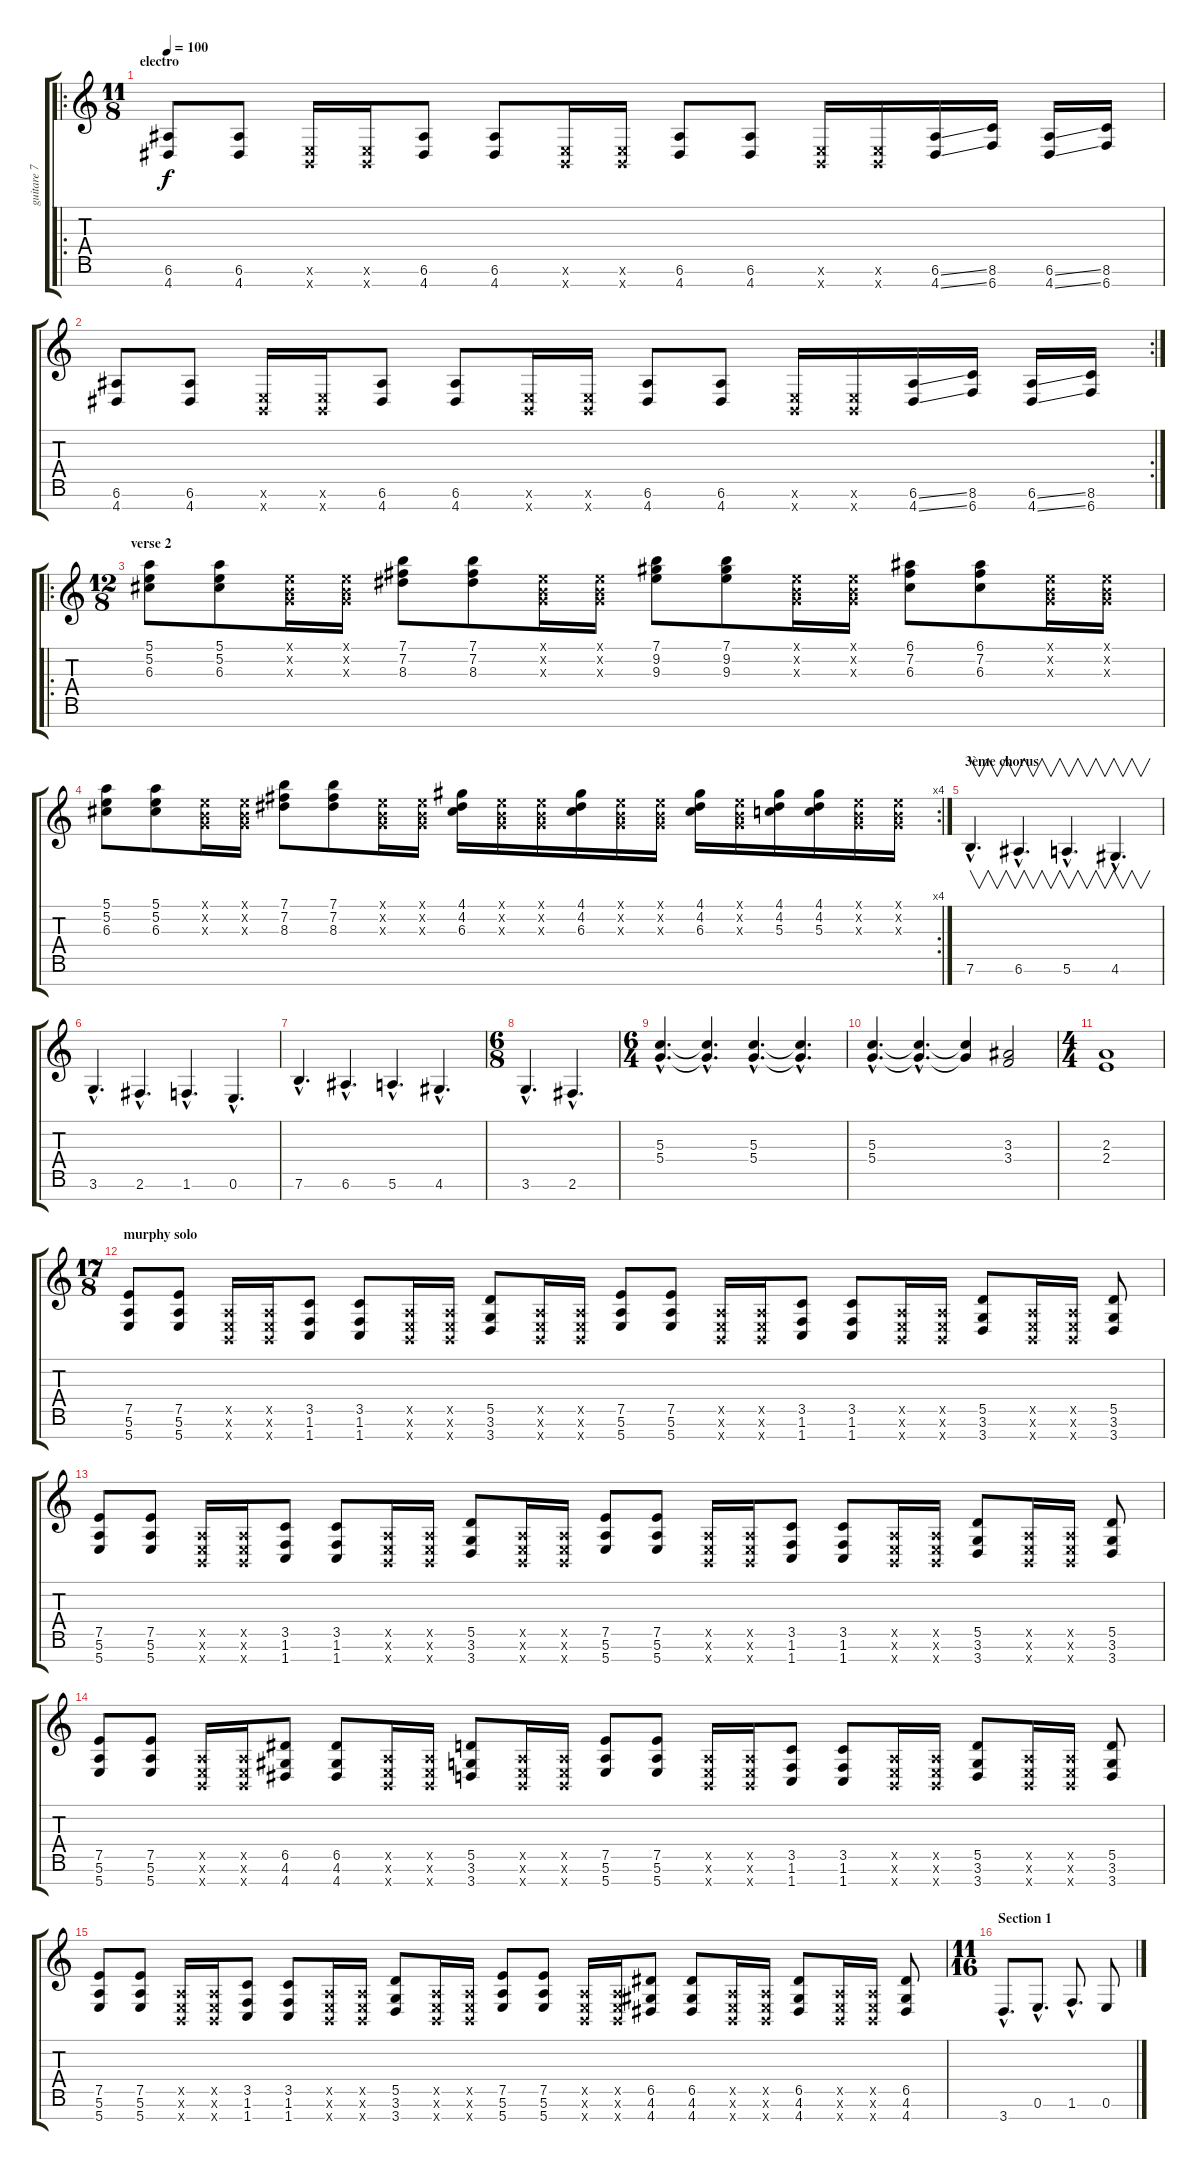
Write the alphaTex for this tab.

\track ("guitare 7 cordes" "guitare 7 ") {instrument overdrivenguitar}
\staff {score tabs}
\tuning (E4 B3 G3 D3 A2 E2 B1) {hide}
\ro
\ts (11 8)
\section ("" "electro")
\tempo 100
\clef g2
\ks c
(6.6 4.7).8{dy f} (6.6 4.7).8 (0.6{x} 0.7{x}).16 (0.6{x} 0.7{x}).16 (6.6 4.7).8 (6.6 4.7).8 (0.6{x} 0.7{x}).16 (0.6{x} 0.7{x}).16 (6.6 4.7).8 (6.6 4.7).8 (0.6{x} 0.7{x}).16 (0.6{x} 0.7{x}).16 (6.6{ss} 4.7{ss}).16 (8.6 6.7).16 (6.6{ss} 4.7{ss}).16 (8.6 6.7).16 |
\rc 2
(6.6 4.7).8 (6.6 4.7).8 (0.6{x} 0.7{x}).16 (0.6{x} 0.7{x}).16 (6.6 4.7).8 (6.6 4.7).8 (0.6{x} 0.7{x}).16 (0.6{x} 0.7{x}).16 (6.6 4.7).8 (6.6 4.7).8 (0.6{x} 0.7{x}).16 (0.6{x} 0.7{x}).16 (6.6{ss} 4.7{ss}).16 (8.6 6.7).16 (6.6{ss} 4.7{ss}).16 (8.6 6.7).16 |
\ro
\ts (12 8)
\section ("" "verse 2")
(5.1 5.2 6.3).8{instrument distortionguitar} (5.1 5.2 6.3).8 (0.1{x} 0.2{x} 0.3{x}).16 (0.1{x} 0.2{x} 0.3{x}).16 (7.1 7.2 8.3).8 (7.1 7.2 8.3).8 (0.1{x} 0.2{x} 0.3{x}).16 (0.1{x} 0.2{x} 0.3{x}).16 (7.1 9.2 9.3).8 (7.1 9.2 9.3).8 (0.1{x} 0.2{x} 0.3{x}).16 (0.1{x} 0.2{x} 0.3{x}).16 (6.1 7.2 6.3).8 (6.1 7.2 6.3).8 (0.1{x} 0.2{x} 0.3{x}).16 (0.1{x} 0.2{x} 0.3{x}).16 |
\rc 4
(5.1 5.2 6.3).8 (5.1 5.2 6.3).8 (0.1{x} 0.2{x} 0.3{x}).16 (0.1{x} 0.2{x} 0.3{x}).16 (7.1 7.2 8.3).8 (7.1 7.2 8.3).8 (0.1{x} 0.2{x} 0.3{x}).16 (0.1{x} 0.2{x} 0.3{x}).16 (4.1 4.2 6.3).16 (0.1{x} 0.2{x} 0.3{x}).16 (0.1{x} 0.2{x} 0.3{x}).16 (4.1 4.2 6.3).16 (0.1{x} 0.2{x} 0.3{x}).16 (0.1{x} 0.2{x} 0.3{x}).16 (4.1 4.2 6.3).16 (0.1{x} 0.2{x} 0.3{x}).16 (4.1 4.2 5.3).16 (4.1 4.2 5.3).16 (0.1{x} 0.2{x} 0.3{x}).16 (0.1{x} 0.2{x} 0.3{x}).16 |
\section ("" "3ème chorus")
7.6{hac}.4{v d} 6.6{hac}.4{v d} 5.6{hac}.4{v d} 4.6{hac}.4{v d} |
3.6{hac}.4{d} 2.6{hac}.4{d} 1.6{hac}.4{d} 0.6{hac}.4{d} |
7.6{hac}.4{d} 6.6{hac}.4{d} 5.6{hac}.4{d} 4.6{hac}.4{d} |
\ts (6 8)
3.6{hac}.4{d} 2.6{hac}.4{d} |
\ts (6 4)
(5.3{hac} 5.4{hac}).4{d} (5.3{hac t} 5.4{hac t}).4{d} (5.3{hac} 5.4{hac}).4{d} (5.3{hac t} 5.4{hac t}).4{d} |
(5.3{hac} 5.4{hac}).4{d} (5.3{hac t} 5.4{hac t}).4{d} (5.3{t} 5.4{t}).4 (3.3 3.4).2 |
\ts (4 4)
(2.3 2.4).1 |
\ts (17 8)
\section ("" "murphy solo")
(7.5 5.6 5.7).8 (7.5 5.6 5.7).8 (0.5{x} 0.6{x} 0.7{x}).16 (0.5{x} 0.6{x} 0.7{x}).16 (3.5 1.6 1.7).8 (3.5 1.6 1.7).8 (0.5{x} 0.6{x} 0.7{x}).16 (0.5{x} 0.6{x} 0.7{x}).16 (5.5 3.6 3.7).8 (0.5{x} 0.6{x} 0.7{x}).16 (0.5{x} 0.6{x} 0.7{x}).16 (7.5 5.6 5.7).8 (7.5 5.6 5.7).8 (0.5{x} 0.6{x} 0.7{x}).16 (0.5{x} 0.6{x} 0.7{x}).16 (3.5 1.6 1.7).8 (3.5 1.6 1.7).8 (0.5{x} 0.6{x} 0.7{x}).16 (0.5{x} 0.6{x} 0.7{x}).16 (5.5 3.6 3.7).8 (0.5{x} 0.6{x} 0.7{x}).16 (0.5{x} 0.6{x} 0.7{x}).16 (5.5 3.6 3.7).8 |
(7.5 5.6 5.7).8 (7.5 5.6 5.7).8 (0.5{x} 0.6{x} 0.7{x}).16 (0.5{x} 0.6{x} 0.7{x}).16 (3.5 1.6 1.7).8 (3.5 1.6 1.7).8 (0.5{x} 0.6{x} 0.7{x}).16 (0.5{x} 0.6{x} 0.7{x}).16 (5.5 3.6 3.7).8 (0.5{x} 0.6{x} 0.7{x}).16 (0.5{x} 0.6{x} 0.7{x}).16 (7.5 5.6 5.7).8 (7.5 5.6 5.7).8 (0.5{x} 0.6{x} 0.7{x}).16 (0.5{x} 0.6{x} 0.7{x}).16 (3.5 1.6 1.7).8 (3.5 1.6 1.7).8 (0.5{x} 0.6{x} 0.7{x}).16 (0.5{x} 0.6{x} 0.7{x}).16 (5.5 3.6 3.7).8 (0.5{x} 0.6{x} 0.7{x}).16 (0.5{x} 0.6{x} 0.7{x}).16 (5.5 3.6 3.7).8 |
(7.5 5.6 5.7).8 (7.5 5.6 5.7).8 (0.5{x} 0.6{x} 0.7{x}).16 (0.5{x} 0.6{x} 0.7{x}).16 (6.5 4.6 4.7).8 (6.5 4.6 4.7).8 (0.5{x} 0.6{x} 0.7{x}).16 (0.5{x} 0.6{x} 0.7{x}).16 (5.5 3.6 3.7).8 (0.5{x} 0.6{x} 0.7{x}).16 (0.5{x} 0.6{x} 0.7{x}).16 (7.5 5.6 5.7).8 (7.5 5.6 5.7).8 (0.5{x} 0.6{x} 0.7{x}).16 (0.5{x} 0.6{x} 0.7{x}).16 (3.5 1.6 1.7).8 (3.5 1.6 1.7).8 (0.5{x} 0.6{x} 0.7{x}).16 (0.5{x} 0.6{x} 0.7{x}).16 (5.5 3.6 3.7).8 (0.5{x} 0.6{x} 0.7{x}).16 (0.5{x} 0.6{x} 0.7{x}).16 (5.5 3.6 3.7).8 |
(7.5 5.6 5.7).8 (7.5 5.6 5.7).8 (0.5{x} 0.6{x} 0.7{x}).16 (0.5{x} 0.6{x} 0.7{x}).16 (3.5 1.6 1.7).8 (3.5 1.6 1.7).8 (0.5{x} 0.6{x} 0.7{x}).16 (0.5{x} 0.6{x} 0.7{x}).16 (5.5 3.6 3.7).8 (0.5{x} 0.6{x} 0.7{x}).16 (0.5{x} 0.6{x} 0.7{x}).16 (7.5 5.6 5.7).8 (7.5 5.6 5.7).8 (0.5{x} 0.6{x} 0.7{x}).16 (0.5{x} 0.6{x} 0.7{x}).16 (6.5 4.6 4.7).8 (6.5 4.6 4.7).8 (0.5{x} 0.6{x} 0.7{x}).16 (0.5{x} 0.6{x} 0.7{x}).16 (6.5 4.6 4.7).8 (0.5{x} 0.6{x} 0.7{x}).16 (0.5{x} 0.6{x} 0.7{x}).16 (6.5 4.6 4.7).8 |
\ts (11 16)
\section ("" "Section 1")
3.7{hac}.8{d} 0.6{hac}.8{d} 1.6{hac}.8{d} 0.6.8
